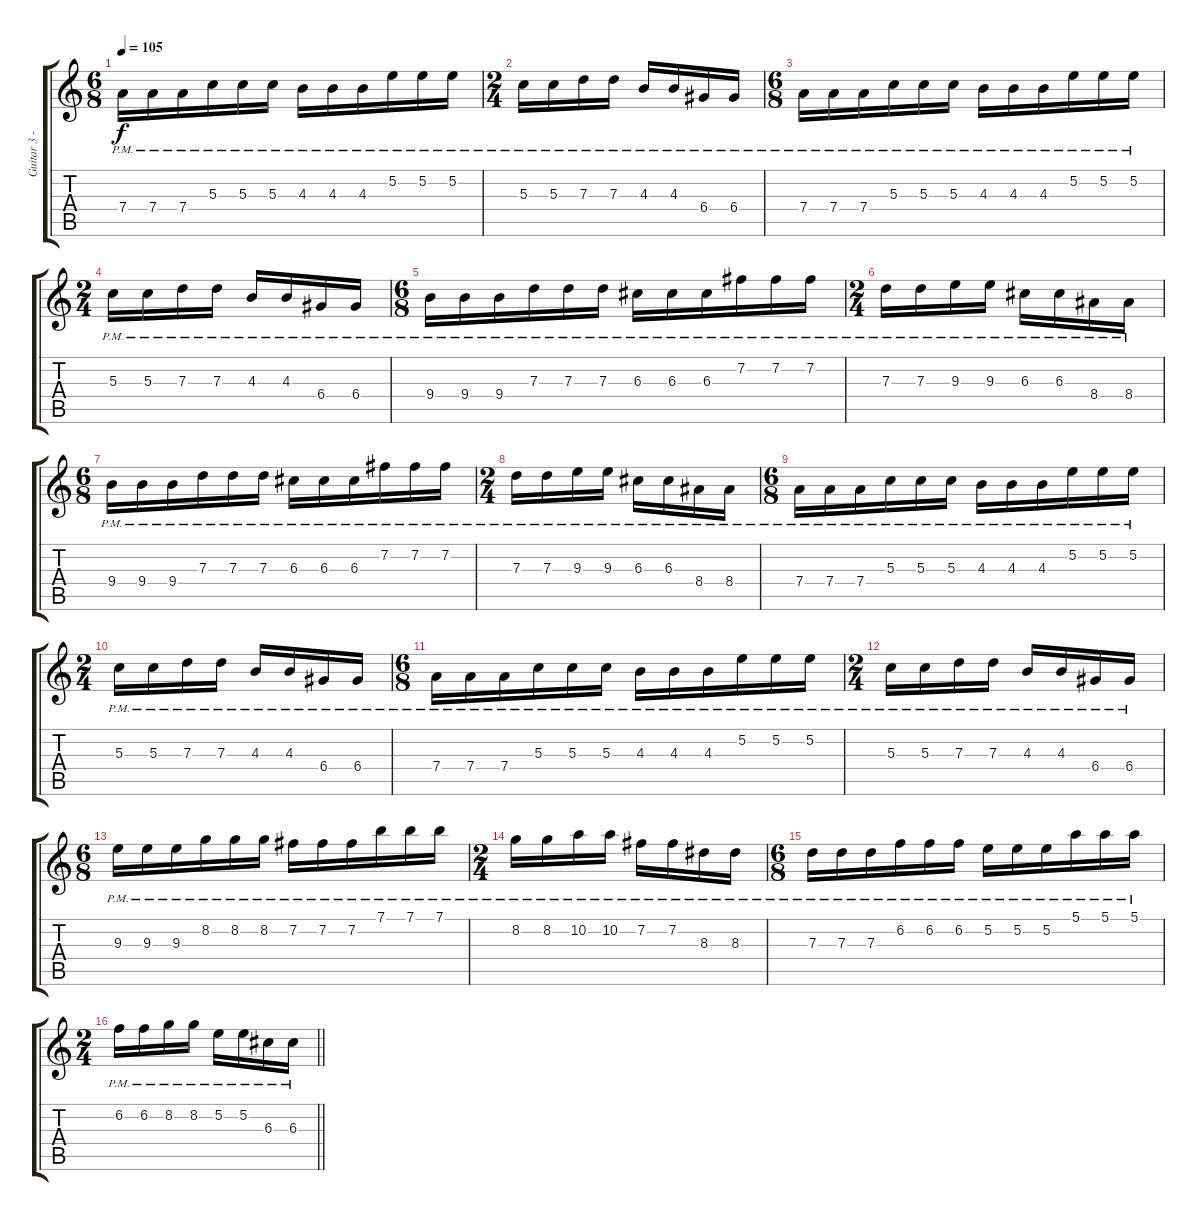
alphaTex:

\track ("Guitar 3 - Omar" "Guitar 3 -") {instrument distortionguitar}
\staff {score tabs}
\tuning (E4 B3 G3 D3 A2 E2) {hide}
\ts (6 8)
\tempo 105
\clef g2
\ks c
7.4{pm}.16{dy f} 7.4{pm}.16 7.4{pm}.16 5.3{pm}.16 5.3{pm}.16 5.3{pm}.16 4.3{pm}.16 4.3{pm}.16 4.3{pm}.16 5.2{pm}.16 5.2{pm}.16 5.2{pm}.16 |
\ts (2 4)
5.3{pm}.16 5.3{pm}.16 7.3{pm}.16 7.3{pm}.16 4.3{pm}.16 4.3{pm}.16 6.4{pm}.16 6.4{pm}.16 |
\ts (6 8)
7.4{pm}.16 7.4{pm}.16 7.4{pm}.16 5.3{pm}.16 5.3{pm}.16 5.3{pm}.16 4.3{pm}.16 4.3{pm}.16 4.3{pm}.16 5.2{pm}.16 5.2{pm}.16 5.2{pm}.16 |
\ts (2 4)
5.3{pm}.16 5.3{pm}.16 7.3{pm}.16 7.3{pm}.16 4.3{pm}.16 4.3{pm}.16 6.4{pm}.16 6.4{pm}.16 |
\ts (6 8)
9.4{pm}.16 9.4{pm}.16 9.4{pm}.16 7.3{pm}.16 7.3{pm}.16 7.3{pm}.16 6.3{pm}.16 6.3{pm}.16 6.3{pm}.16 7.2{pm}.16 7.2{pm}.16 7.2{pm}.16 |
\ts (2 4)
7.3{pm}.16 7.3{pm}.16 9.3{pm}.16 9.3{pm}.16 6.3{pm}.16 6.3{pm}.16 8.4{pm}.16 8.4{pm}.16 |
\ts (6 8)
9.4{pm}.16 9.4{pm}.16 9.4{pm}.16 7.3{pm}.16 7.3{pm}.16 7.3{pm}.16 6.3{pm}.16 6.3{pm}.16 6.3{pm}.16 7.2{pm}.16 7.2{pm}.16 7.2{pm}.16 |
\ts (2 4)
7.3{pm}.16 7.3{pm}.16 9.3{pm}.16 9.3{pm}.16 6.3{pm}.16 6.3{pm}.16 8.4{pm}.16 8.4{pm}.16 |
\ts (6 8)
7.4{pm}.16 7.4{pm}.16 7.4{pm}.16 5.3{pm}.16 5.3{pm}.16 5.3{pm}.16 4.3{pm}.16 4.3{pm}.16 4.3{pm}.16 5.2{pm}.16 5.2{pm}.16 5.2{pm}.16 |
\ts (2 4)
5.3{pm}.16 5.3{pm}.16 7.3{pm}.16 7.3{pm}.16 4.3{pm}.16 4.3{pm}.16 6.4{pm}.16 6.4{pm}.16 |
\ts (6 8)
7.4{pm}.16 7.4{pm}.16 7.4{pm}.16 5.3{pm}.16 5.3{pm}.16 5.3{pm}.16 4.3{pm}.16 4.3{pm}.16 4.3{pm}.16 5.2{pm}.16 5.2{pm}.16 5.2{pm}.16 |
\ts (2 4)
5.3{pm}.16 5.3{pm}.16 7.3{pm}.16 7.3{pm}.16 4.3{pm}.16 4.3{pm}.16 6.4{pm}.16 6.4{pm}.16 |
\ts (6 8)
9.3{pm}.16 9.3{pm}.16 9.3{pm}.16 8.2{pm}.16 8.2{pm}.16 8.2{pm}.16 7.2{pm}.16 7.2{pm}.16 7.2{pm}.16 7.1{pm}.16 7.1{pm}.16 7.1{pm}.16 |
\ts (2 4)
8.2{pm}.16 8.2{pm}.16 10.2{pm}.16 10.2{pm}.16 7.2{pm}.16 7.2{pm}.16 8.3{pm}.16 8.3{pm}.16 |
\ts (6 8)
7.3{pm}.16 7.3{pm}.16 7.3{pm}.16 6.2{pm}.16 6.2{pm}.16 6.2{pm}.16 5.2{pm}.16 5.2{pm}.16 5.2{pm}.16 5.1{pm}.16 5.1{pm}.16 5.1{pm}.16 |
\ts (2 4)
\barLineRight lightlight
6.2{pm}.16 6.2{pm}.16 8.2{pm}.16 8.2{pm}.16 5.2{pm}.16 5.2{pm}.16 6.3{pm}.16 6.3{pm}.16
